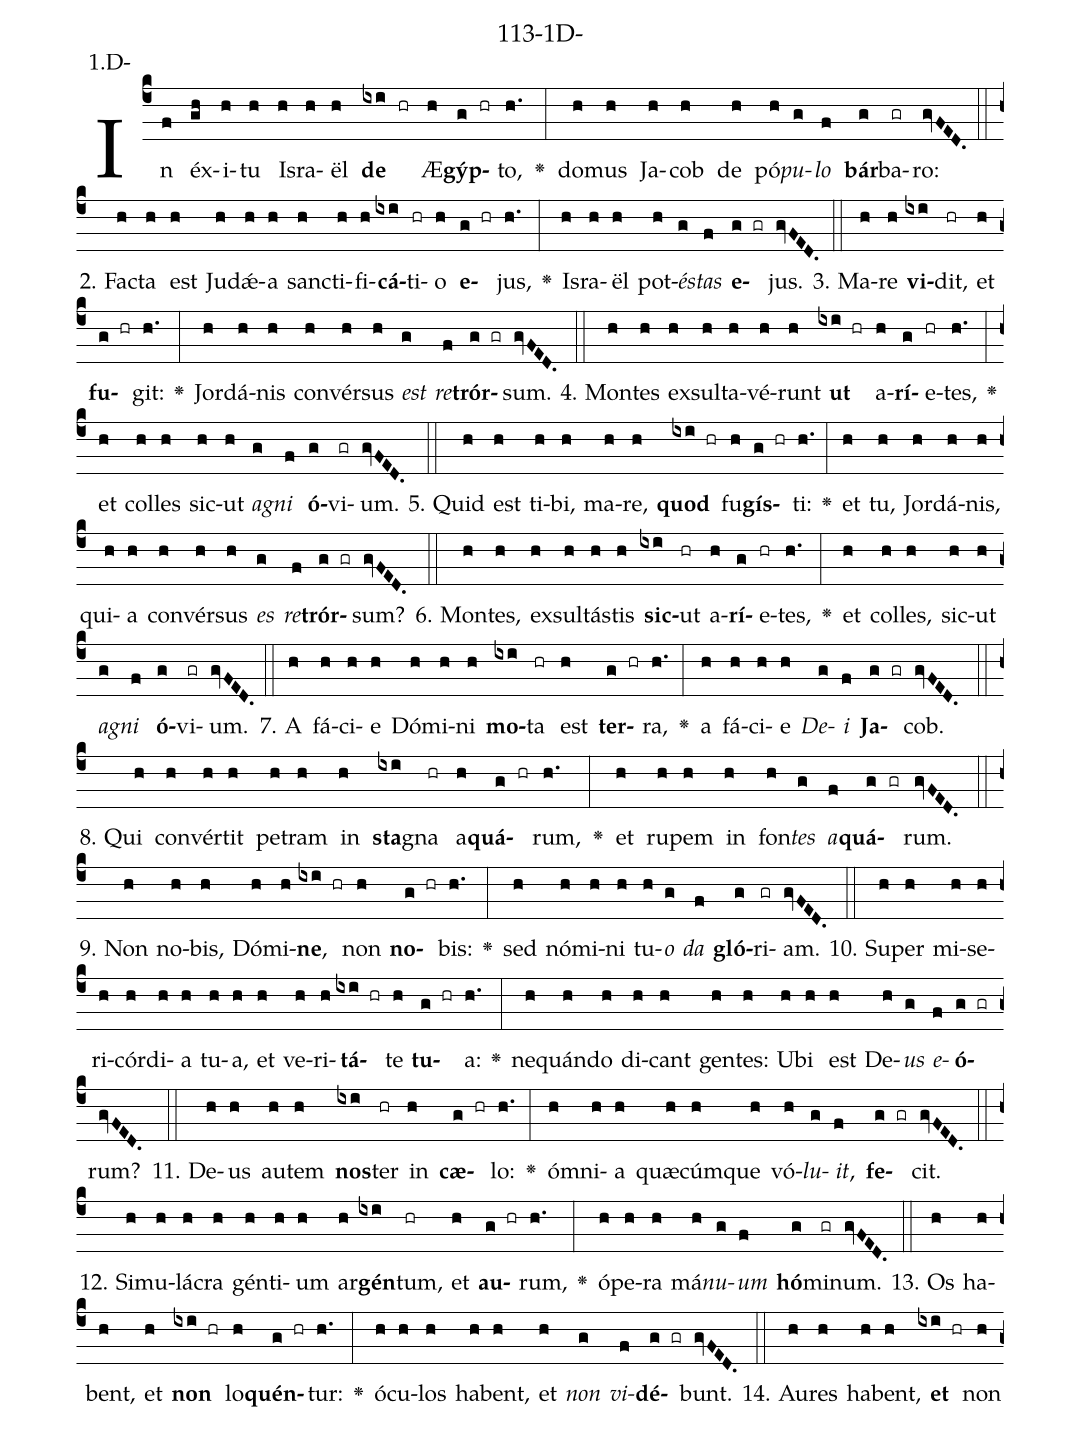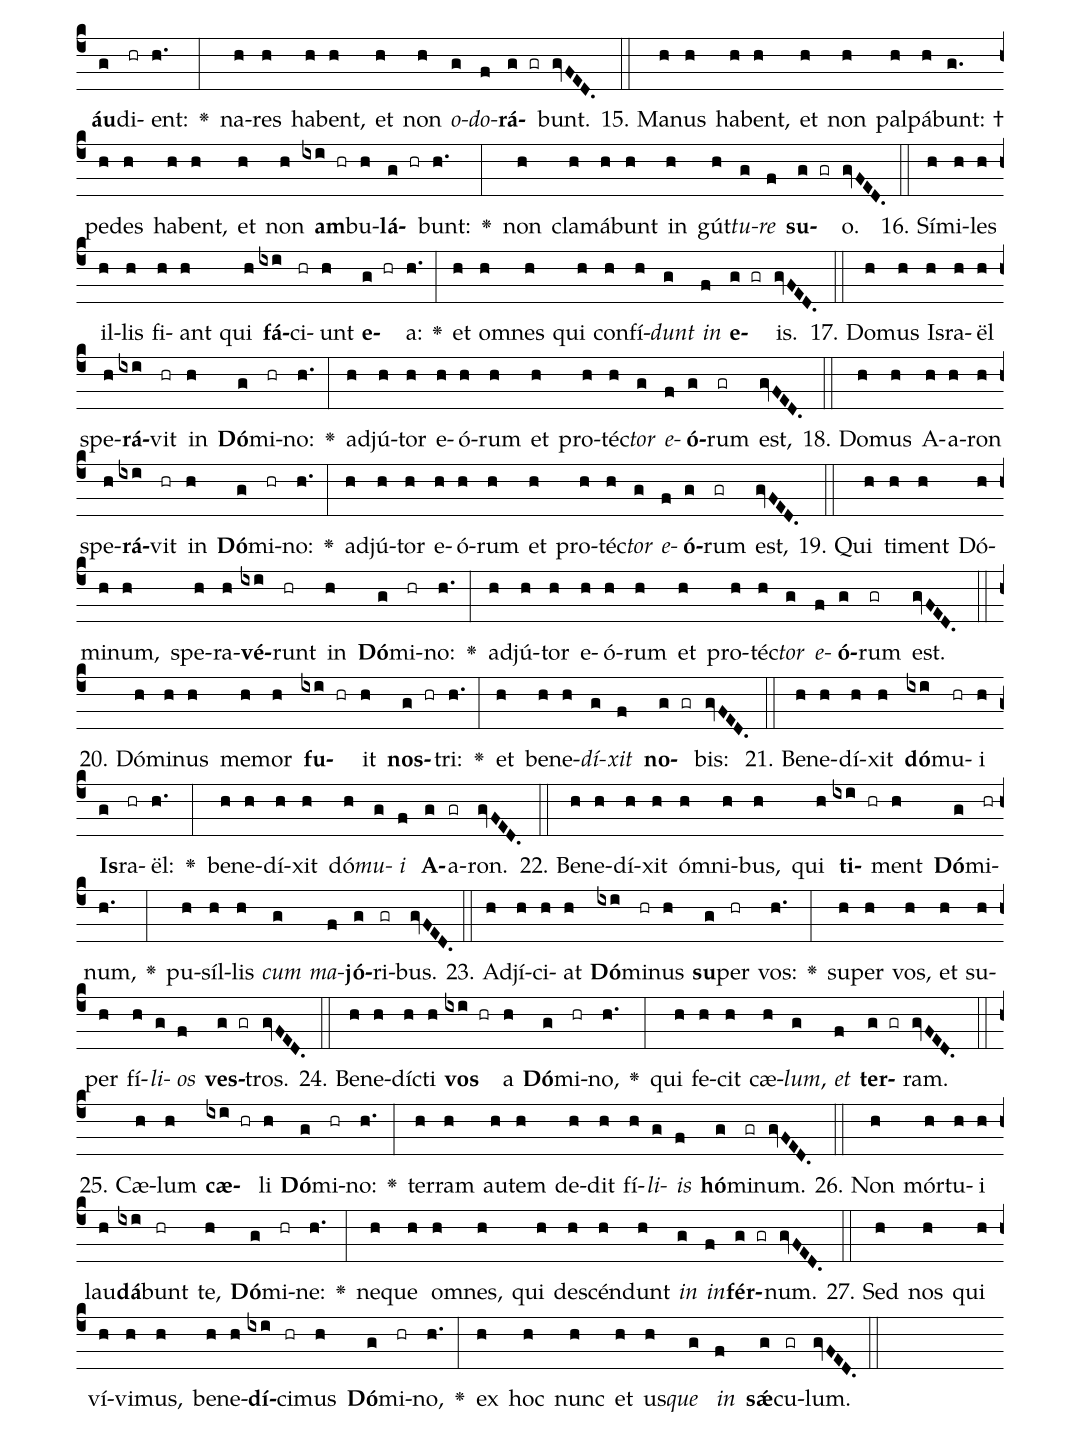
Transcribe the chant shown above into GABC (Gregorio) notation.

name: 113-1D-;
annotation: 1.D-;
%%
(c4)In(f) éx(gh)i(h)tu(h) Is(h)ra(h)ël(h) <b>de</b>(ixi hr) Æ(h)<b>gýp</b>(g hr)to,(h.) <v>\greheightstar</v>(:) do(h)mus(h) Ja(h)cob(h) de(h) pó(h)<i>pu</i>(g)<i>lo</i>(f) <b>bár</b>(g)ba(gr)ro:(gvFED.) (::)
2. Fac(h)ta(h) est(h) Ju(h)dǽ(h)a(h) sanc(h)ti(h)fi(h)<b>cá</b>(ixi)ti(hr)o(h) <b>e</b>(g hr)jus,(h.) <v>\greheightstar</v>(:) Is(h)ra(h)ël(h) pot(h)<i>és</i>(g)<i>tas</i>(f) <b>e</b>(g gr)jus.(gvFED.) (::)
3. Ma(h)re(h) <b>vi</b>(ixi)dit,(hr) et(h) <b>fu</b>(g hr)git:(h.) <v>\greheightstar</v>(:) Jor(h)dá(h)nis(h) con(h)vér(h)sus(h) <i>est</i>(g) <i>re</i>(f)<b>trór</b>(g gr)sum.(gvFED.) (::)
4. Mon(h)tes(h) ex(h)sul(h)ta(h)vé(h)runt(h) <b>ut</b>(ixi hr) a(h)<b>rí</b>(g)e(hr)tes,(h.) <v>\greheightstar</v>(:) et(h) col(h)les(h) sic(h)ut(h) <i>a</i>(g)<i>gni</i>(f) <b>ó</b>(g)vi(gr)um.(gvFED.) (::)
5. Quid(h) est(h) ti(h)bi,(h) ma(h)re,(h) <b>quod</b>(ixi hr) fu(h)<b>gís</b>(g hr)ti:(h.) <v>\greheightstar</v>(:) et(h) tu,(h) Jor(h)dá(h)nis,(h) qui(h)a(h) con(h)vér(h)sus(h) <i>es</i>(g) <i>re</i>(f)<b>trór</b>(g gr)sum?(gvFED.) (::)
6. Mon(h)tes,(h) ex(h)sul(h)tás(h)tis(h) <b>sic</b>(ixi)ut(hr) a(h)<b>rí</b>(g)e(hr)tes,(h.) <v>\greheightstar</v>(:) et(h) col(h)les,(h) sic(h)ut(h) <i>a</i>(g)<i>gni</i>(f) <b>ó</b>(g)vi(gr)um.(gvFED.) (::)
7. A(h) fá(h)ci(h)e(h) Dó(h)mi(h)ni(h) <b>mo</b>(ixi)ta(hr) est(h) <b>ter</b>(g hr)ra,(h.) <v>\greheightstar</v>(:) a(h) fá(h)ci(h)e(h) <i>De</i>(g)<i>i</i>(f) <b>Ja</b>(g gr)cob.(gvFED.) (::)
8. Qui(h) con(h)vér(h)tit(h) pe(h)tram(h) in(h) <b>sta</b>(ixi)gna(hr) a(h)<b>quá</b>(g hr)rum,(h.) <v>\greheightstar</v>(:) et(h) ru(h)pem(h) in(h) fon(h)<i>tes</i>(g) <i>a</i>(f)<b>quá</b>(g gr)rum.(gvFED.) (::)
9. Non(h) no(h)bis,(h) Dó(h)mi(h)<b>ne</b>,(ixi hr) non(h) <b>no</b>(g hr)bis:(h.) <v>\greheightstar</v>(:) sed(h) nó(h)mi(h)ni(h) tu(h)<i>o</i>(g) <i>da</i>(f) <b>gló</b>(g)ri(gr)am.(gvFED.) (::)
10. Su(h)per(h) mi(h)se(h)ri(h)cór(h)di(h)a(h) tu(h)a,(h) et(h) ve(h)ri(h)<b>tá</b>(ixi hr)te(h) <b>tu</b>(g hr)a:(h.) <v>\greheightstar</v>(:) ne(h)quán(h)do(h) di(h)cant(h) gen(h)tes:(h) U(h)bi(h) est(h) De(h)<i>us</i>(g) <i>e</i>(f)<b>ó</b>(g gr)rum?(gvFED.) (::)
11. De(h)us(h) au(h)tem(h) <b>nos</b>(ixi)ter(hr) in(h) <b>cæ</b>(g hr)lo:(h.) <v>\greheightstar</v>(:) óm(h)ni(h)a(h) quæ(h)cúm(h)que(h) vó(h)<i>lu</i>(g)<i>it</i>,(f) <b>fe</b>(g gr)cit.(gvFED.) (::)
12. Si(h)mu(h)lá(h)cra(h) gén(h)ti(h)um(h) ar(h)<b>gén</b>(ixi)tum,(hr) et(h) <b>au</b>(g hr)rum,(h.) <v>\greheightstar</v>(:) ó(h)pe(h)ra(h) má(h)<i>nu</i>(g)<i>um</i>(f) <b>hó</b>(g)mi(gr)num.(gvFED.) (::)
13. Os(h) ha(h)bent,(h) et(h) <b>non</b>(ixi hr) lo(h)<b>quén</b>(g hr)tur:(h.) <v>\greheightstar</v>(:) ó(h)cu(h)los(h) ha(h)bent,(h) et(h) <i>non</i>(g) <i>vi</i>(f)<b>dé</b>(g gr)bunt.(gvFED.) (::)
14. Au(h)res(h) ha(h)bent,(h) <b>et</b>(ixi hr) non(h) <b>áu</b>(g)di(hr)ent:(h.) <v>\greheightstar</v>(:) na(h)res(h) ha(h)bent,(h) et(h) non(h) <i>o</i>(g)<i>do</i>(f)<b>rá</b>(g gr)bunt.(gvFED.) (::)
15. Ma(h)nus(h) ha(h)bent,(h) et(h) non(h) pal(h)pá(h)bunt: †(g.) pe(h)des(h) ha(h)bent,(h) et(h) non(h) <b>am</b>(ixi hr)bu(h)<b>lá</b>(g hr)bunt:(h.) <v>\greheightstar</v>(:) non(h) cla(h)má(h)bunt(h) in(h) gút(h)<i>tu</i>(g)<i>re</i>(f) <b>su</b>(g gr)o.(gvFED.) (::)
16. Sí(h)mi(h)les(h) il(h)lis(h) fi(h)ant(h) qui(h) <b>fá</b>(ixi)ci(hr)unt(h) <b>e</b>(g hr)a:(h.) <v>\greheightstar</v>(:) et(h) om(h)nes(h) qui(h) con(h)fí(h)<i>dunt</i>(g) <i>in</i>(f) <b>e</b>(g gr)is.(gvFED.) (::)
17. Do(h)mus(h) Is(h)ra(h)ël(h) spe(h)<b>rá</b>(ixi)vit(hr) in(h) <b>Dó</b>(g)mi(hr)no:(h.) <v>\greheightstar</v>(:) ad(h)jú(h)tor(h) e(h)ó(h)rum(h) et(h) pro(h)téc(h)<i>tor</i>(g) <i>e</i>(f)<b>ó</b>(g)rum(gr) est,(gvFED.) (::)
18. Do(h)mus(h) A(h)a(h)ron(h) spe(h)<b>rá</b>(ixi)vit(hr) in(h) <b>Dó</b>(g)mi(hr)no:(h.) <v>\greheightstar</v>(:) ad(h)jú(h)tor(h) e(h)ó(h)rum(h) et(h) pro(h)téc(h)<i>tor</i>(g) <i>e</i>(f)<b>ó</b>(g)rum(gr) est,(gvFED.) (::)
19. Qui(h) ti(h)ment(h) Dó(h)mi(h)num,(h) spe(h)ra(h)<b>vé</b>(ixi)runt(hr) in(h) <b>Dó</b>(g)mi(hr)no:(h.) <v>\greheightstar</v>(:) ad(h)jú(h)tor(h) e(h)ó(h)rum(h) et(h) pro(h)téc(h)<i>tor</i>(g) <i>e</i>(f)<b>ó</b>(g)rum(gr) est.(gvFED.) (::)
20. Dó(h)mi(h)nus(h) me(h)mor(h) <b>fu</b>(ixi hr)it(h) <b>nos</b>(g hr)tri:(h.) <v>\greheightstar</v>(:) et(h) be(h)ne(h)<i>dí</i>(g)<i>xit</i>(f) <b>no</b>(g gr)bis:(gvFED.) (::)
21. Be(h)ne(h)dí(h)xit(h) <b>dó</b>(ixi)mu(hr)i(h) <b>Is</b>(g)ra(hr)ël:(h.) <v>\greheightstar</v>(:) be(h)ne(h)dí(h)xit(h) dó(h)<i>mu</i>(g)<i>i</i>(f) <b>A</b>(g)a(gr)ron.(gvFED.) (::)
22. Be(h)ne(h)dí(h)xit(h) óm(h)ni(h)bus,(h) qui(h) <b>ti</b>(ixi hr)ment(h) <b>Dó</b>(g)mi(hr)num,(h.) <v>\greheightstar</v>(:) pu(h)síl(h)lis(h) <i>cum</i>(g) <i>ma</i>(f)<b>jó</b>(g)ri(gr)bus.(gvFED.) (::)
23. Ad(h)jí(h)ci(h)at(h) <b>Dó</b>(ixi)mi(hr)nus(h) <b>su</b>(g)per(hr) vos:(h.) <v>\greheightstar</v>(:) su(h)per(h) vos,(h) et(h) su(h)per(h) fí(h)<i>li</i>(g)<i>os</i>(f) <b>ves</b>(g gr)tros.(gvFED.) (::)
24. Be(h)ne(h)díc(h)ti(h) <b>vos</b>(ixi hr) a(h) <b>Dó</b>(g)mi(hr)no,(h.) <v>\greheightstar</v>(:) qui(h) fe(h)cit(h) cæ(h)<i>lum</i>,(g) <i>et</i>(f) <b>ter</b>(g gr)ram.(gvFED.) (::)
25. Cæ(h)lum(h) <b>cæ</b>(ixi hr)li(h) <b>Dó</b>(g)mi(hr)no:(h.) <v>\greheightstar</v>(:) ter(h)ram(h) au(h)tem(h) de(h)dit(h) fí(h)<i>li</i>(g)<i>is</i>(f) <b>hó</b>(g)mi(gr)num.(gvFED.) (::)
26. Non(h) mór(h)tu(h)i(h) lau(h)<b>dá</b>(ixi)bunt(hr) te,(h) <b>Dó</b>(g)mi(hr)ne:(h.) <v>\greheightstar</v>(:) ne(h)que(h) om(h)nes,(h) qui(h) de(h)scén(h)dunt(h) <i>in</i>(g) <i>in</i>(f)<b>fér</b>(g gr)num.(gvFED.) (::)
27. Sed(h) nos(h) qui(h) ví(h)vi(h)mus,(h) be(h)ne(h)<b>dí</b>(ixi)ci(hr)mus(h) <b>Dó</b>(g)mi(hr)no,(h.) <v>\greheightstar</v>(:) ex(h) hoc(h) nunc(h) et(h) us(h)<i>que</i>(g) <i>in</i>(f) <b>sǽ</b>(g)cu(gr)lum.(gvFED.) (::)
